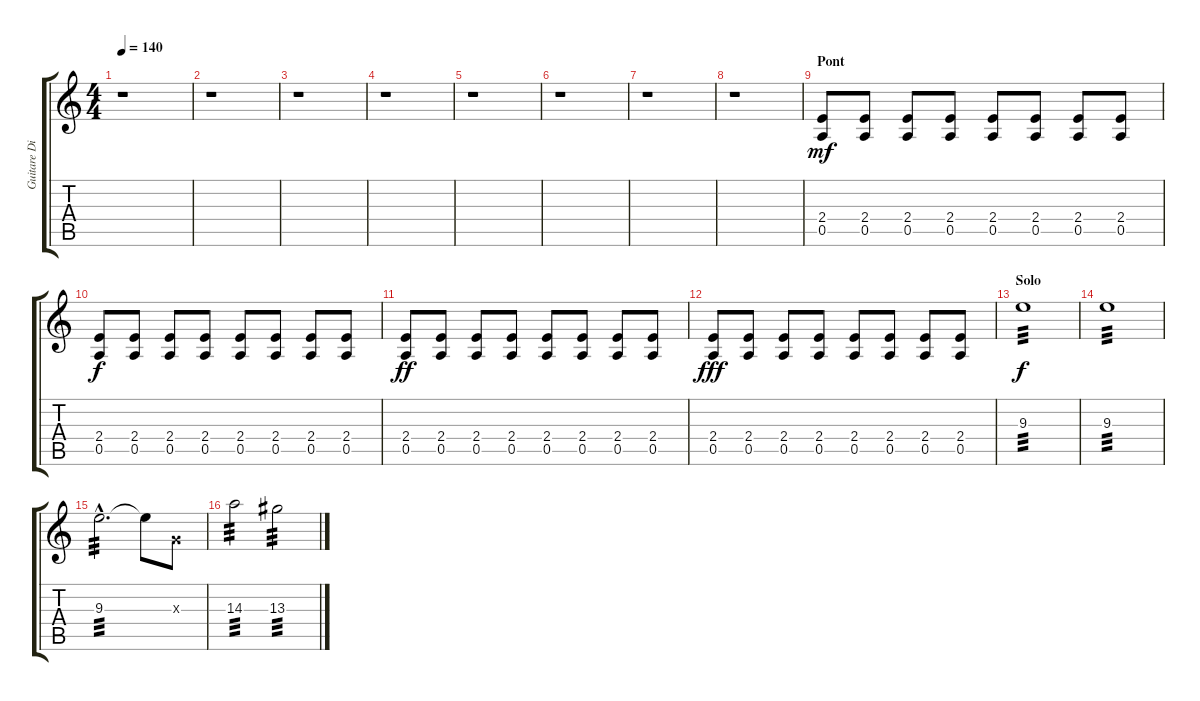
\track ("Guitare Distorsion " "Guitare Di") {instrument distortionguitar}
\staff {score tabs}
\tuning (E4 B3 G3 D3 A2 E2) {hide}
\ts (4 4)
\tempo 140
\clef g2
\ks c
r.1{dy f} |
r.1 |
r.1 |
r.1 |
r.1 |
r.1 |
r.1 |
r.1 |
\section ("" "Pont")
(2.4 0.5).8{dy mf volume 16} (2.4 0.5).8 (2.4 0.5).8 (2.4 0.5).8 (2.4 0.5).8 (2.4 0.5).8 (2.4 0.5).8 (2.4 0.5).8 |
(2.4 0.5).8{dy f} (2.4 0.5).8 (2.4 0.5).8 (2.4 0.5).8 (2.4 0.5).8 (2.4 0.5).8 (2.4 0.5).8 (2.4 0.5).8 |
(2.4 0.5).8{dy ff} (2.4 0.5).8 (2.4 0.5).8 (2.4 0.5).8 (2.4 0.5).8 (2.4 0.5).8 (2.4 0.5).8 (2.4 0.5).8 |
(2.4 0.5).8{dy fff} (2.4 0.5).8 (2.4 0.5).8 (2.4 0.5).8 (2.4 0.5).8 (2.4 0.5).8 (2.4 0.5).8 (2.4 0.5).8 |
\section ("" "Solo")
9.3.1{tp 3 dy f} |
9.3.1{tp 3} |
9.3{hac}.2{d tp 3} 9.3{t}.8 0.3{x}.8 |
14.3.2{tp 3} 13.3.2{tp 3}
